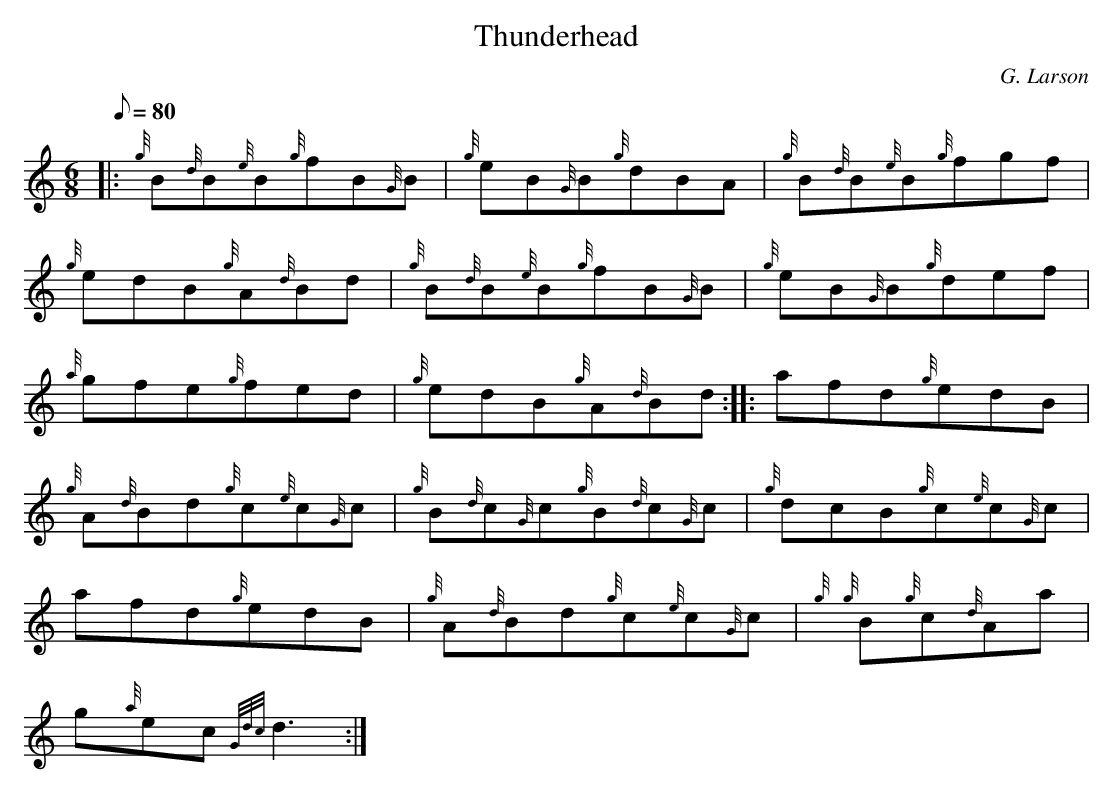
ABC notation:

X:1
T:Thunderhead
M:6/8
L:1/8
Q:80
C:G. Larson
K:HP
|: {g}B{d}B{e}B{g}fB{G}B | \
{g}eB{G}B{g}dBA | \
{g}B{d}B{e}B{g}fgf |
{g}edB{g}A{d}Bd | \
{g}B{d}B{e}B{g}fB{G}B | \
{g}eB{G}B{g}def |
{a}gfe{g}fed | \
{g}edB{g}A{d}Bd :: \
afd{g}edB |
{g}A{d}Bd{g}c{e}c{G}c | \
{g}B{d}c{G}c{g}B{d}c{G}c | \
{g}dcB{g}c{e}c{G}c |
afd{g}edB | \
{g}A{d}Bd{g}c{e}c{G}c | \
{g}{g}B{g}c{d}Aa |
g{a}ec{Gdc}d3 :|
